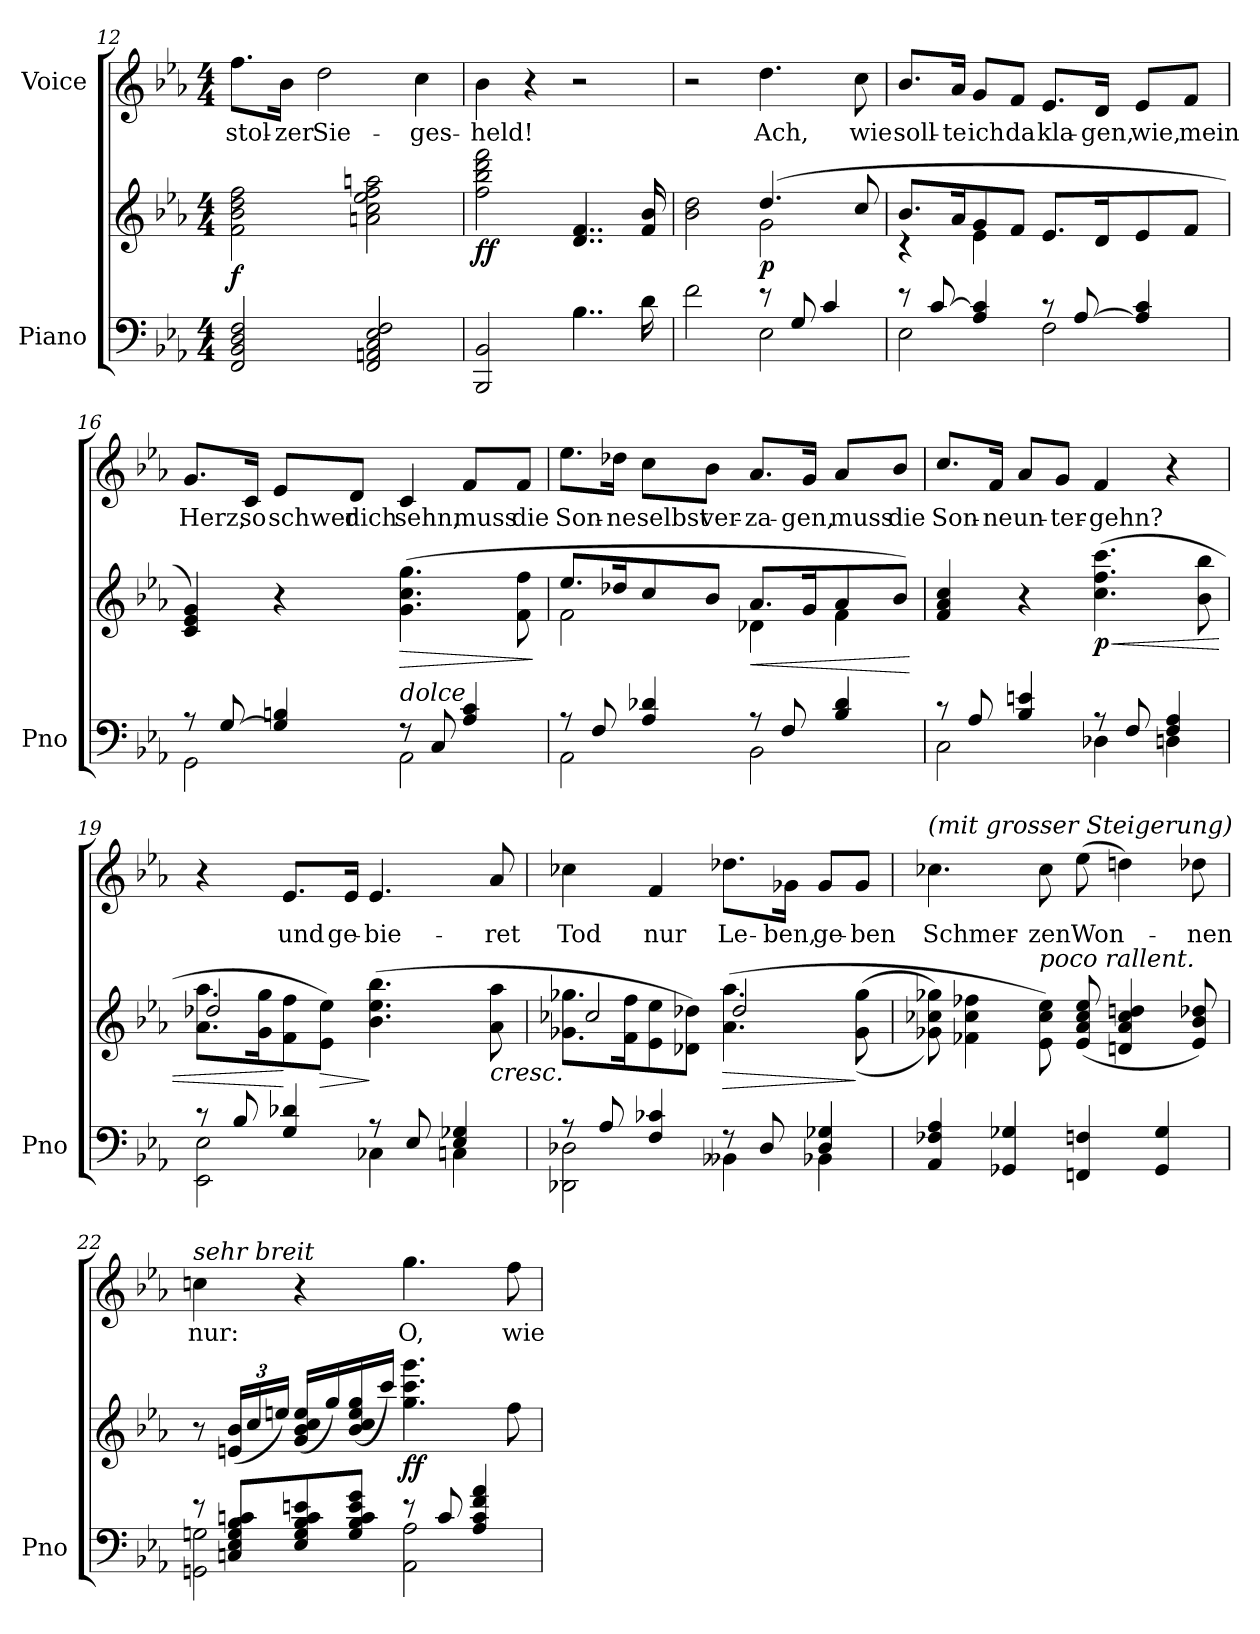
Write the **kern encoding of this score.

**kern	**kern	**dynam	**kern	**text
*part2	*part2	*part2	*part1	*part1
*staff3	*staff2	*staff2/3	*staff1	*staff1
*I"Piano	*	*	*I"Voice	*
*I'Pno	*	*	*	*
*clefF4	*clefG2	*	*clefG2	*
*k[b-e-a-]	*k[b-e-a-]	*	*k[b-e-a-]	*
*M4/4	*M4/4	*	*M4/4	*
=12	=12	=12	=12	=12
!	!	!LO:DY:b	!	!
2FF/ 2BB-/ 2D/ 2F/	2f\ 2b-\ 2dd\ 2ff\	f	8.ff\L	stol-
.	.	.	16b-\Jk	-zer
.	.	.	2dd\	Sie-
2FF/ 2AAn/ 2C/ 2E-/ 2F/	2an\ 2cc\ 2ee-\ 2ff\ 2aan\	.	.	.
.	.	.	4cc\	-ges-
=13	=13	=13	=13	=13
!	!	!LO:DY:b	!	!
2BBB-/ 2BB-/	2ff\ 2bb-\ 2ddd\ 2fff\	ff	4b-\	-held!
.	.	.	4r	.
4..B-\	4..d/ 4..f/	.	2r	.
16d\	16f/ 16b-/	.	.	.
=14	=14	=14	=14	=14
*^	*^	*	*	*
2f\	2ryy	2b-\ 2dd\	2ryy	.	2r	.
!	!	!	!	!LO:DY:b	!	!
8r	2E-\	(4.dd/	2g\	p	4.dd\	Ach,
8G/	.	.	.	.	.	.
4c/	.	.	.	.	.	.
.	.	8cc/	.	.	8cc\	wie
=15	=15	=15	=15	=15	=15	=15
8r	2E-\	8.b-/L	4r	.	8.b-/L	soll-
[8c/	.	.	.	.	.	.
.	.	16a-/K	.	.	16a-/Jk	-te
4A-/ 4c/]	.	8g/	4e-\	.	8g/L	ich
.	.	8f/J	.	.	8f/J	da
8r	2F\	8.e-/L	2ryy	.	8.e-/L	kla-
[<8A-/	.	.	.	.	.	.
.	.	16d/K	.	.	16d/Jk	-gen,
4A-/] 4c/	.	8e-/	.	.	8e-/L	wie,
.	.	8f/J	.	.	8f/J	mein
*	*	*v	*v	*	*	*
=16	=16	=16	=16	=16	=16
8r	2GG\	4c/ 4e-/ 4g/)	.	8.g/L	Herz,
[<8G/	.	.	.	.	.
.	.	.	.	16c/Jk	so
4G/] 4Bn/	.	4r	.	8e-/L	schwer
.	.	.	.	8d/J	dich
!LO:TX:i:t=dolce	!	!	!	!	!
!	!	!	!LO:HP:b	!	!
8r	2AA-\	(4.g\ 4.cc\ 4.gg\	>	4c/	sehn,
8C/	.	.	.	.	.
4A-/ 4c/	.	.	.	8f/L	muss
.	.	8f\ 8ff\	.	8f/J	die
*v	*v	*	*	*	*
.	.	]	.	.
=17	=17	=17	=17	=17
*^	*^	*	*	*
8r	2AA-\	8.ee-/L	2f\	.	8.ee-\L	Son-
8F/	.	.	.	.	.	.
.	.	16dd-X/K	.	.	16dd-X\Jk	-ne
4A-/ 4d-X/	.	8cc/	.	.	8cc\L	selbst
.	.	8b-/J	.	.	8b-\J	ver-
!	!	!	!	!LO:HP:b	!	!
8r	2BB-\	8.a-/L	4d-X\	<	8.a-/L	-za-
8F/	.	.	.	.	.	.
.	.	16g/K	.	.	16g/Jk	-gen,
4B-/ 4d-/	.	8a-/	4f\	.	8a-/L	muss
.	.	8b-/J)	.	.	8b-/J	die
*v	*v	*	*	*	*	*
*	*v	*v	*	*	*
.	.	[	.	.
=18	=18	=18	=18	=18
*^	*	*	*	*
8r	2C\	4f/ 4a-/ 4cc/	.	8.cc/L	Son-
8A-/	.	.	.	.	.
.	.	.	.	16f/Jk	-ne
4B-/ 4en/	.	4r	.	8a-/L	un-
.	.	.	.	8g/J	-ter-
!	!	!	!LO:HP:b	!	!
!	!	!	!LO:DY:n=1:b	!	!
8r	4D-X\	(4.cc\ 4.ff\ 4.ccc\	< p	4f/	-gehn?
8F/	.	.	.	.	.
4F/ 4A-/	4Dn\	.	.	4r	.
.	.	8b-\ 8bb-\	.	.	.
=19	=19	=19	=19	=19	=19
*	*	*^	*	*	*
8r	2EE-\ 2E-\	8.a-\ 8.aa-\L	2dd-X/	.	4r	.
8B-/	.	.	.	.	.	.
.	.	16g\ 16gg\K	.	.	.	.
4G/ 4d-X/	.	8f\ 8ff\	.	[	8.e-/L	und
!	!	!	!	!LO:HP:b	!	!
.	.	8e-\ 8ee-\J)	.	>	.	.
.	.	.	.	.	16e-/Jk	ge-
8r	4C-X\	(>4.b-\ 4.ee-\ 4.bb-\	2ryy	]	4.e-/	-bie-
8E-/	.	.	.	.	.	.
4E-/ 4G-X/	4Cn\	.	.	.	.	.
!	!	!LO:TX:b:i:t=cresc.	!	!	!	!
.	.	8a-\ 8aa-\	.	.	8a-/	-ret
=20	=20	=20	=20	=20	=20	=20
8r	2DD-X\ 2D-X\	8.g-X\ 8.gg-X\L	2cc-X/	.	4cc-X\	Tod
8A-/	.	.	.	.	.	.
.	.	16f\ 16ff\K	.	.	.	.
4F/ 4c-X/	.	8e-\ 8ee-\	.	.	4f/	nur
.	.	8d-X\ 8dd-X\J)	.	.	.	.
!	!	!	!	!LO:HP:b	!	!
8r	4BB--X\	(>4.a-\ 4.aa-\	2dd-/	>	8.dd-X\L	Le-
8D-/	.	.	.	.	.	.
.	.	.	.	.	16g-X\Jk	-ben,
4D-/ 4G-X/	4BB-X\	.	.	.	8g-/L	ge-
.	.	(>(8g-\ 8gg-\	.	]	8g-/J	-ben
*v	*v	*	*	*	*	*
*	*v	*v	*	*	*
=21	=21	=21	=21	=21
!	!	!	!LO:TX:i:t=(mit grosser Steigerung)	!
4AA-/ 4F-X/ 4A-/	8g-X\ 8cc-X\ 8gg-X\))	.	4.cc-X\	Schmer-
.	4f-X\ 4cc-\ 4ff-X\	.	.	.
4GG-X/ 4G-X/	.	.	.	.
!	!LO:TX:i:t=poco rallent.	!	!	!
.	8e-\ 8cc-\ 8ee-\)	.	8cc-\	-zen
4FFn/ 4Fn/	(8e-/ 8a-/ 8cc-/ 8ee-/	.	(8ee-\	Won-
.	4dn/ 4a-/ 4cc-/ 4ddn/	.	4ddn\)	.
4GG-/ 4G-/	.	.	.	.
.	8e-/ 8b-/ 8dd-X/)	.	8dd-X\	-nen
=22	=22	=22	=22	=22
*^	*	*	*	*
!	!	!	!	!LO:TX:i:t=sehr breit	!
8r	2GGn\ 2Gn\	8r	.	4ccn\	nur:
*	*	*Xbrackettup	*	*	*
8Cn/ 8E-/ 8G/ 8B-/ 8cn/L	.	(24en/ 24b-/LL	.	.	.
.	.	24cc/	.	.	.
.	.	24een/JJ)	.	.	.
8E-/ 8G/ 8B-/ 8c/ 8en/	.	(16g/ 16b-/ 16cc/ 16ee/LL	.	4r	.
.	.	16gg/)	.	.	.
8G/ 8B-/ 8c/ 8e/ 8g/J	.	(16b-/ 16cc/ 16ee/ 16gg/	.	.	.
.	.	16ccc/JJ)	.	.	.
!	!	!	!LO:DY:b	!	!
8r	2AA-\ 2A-\	4.gg\ 4.ccc\ 4.ggg\	ff	4.gg\	O,
8c/	.	.	.	.	.
4A-/ 4c/ 4f/ 4a-/	.	.	.	.	.
.	.	8ff\	.	8ff\	wie
*v	*v	*	*	*	*
=	=	=	=	=
*-	*-	*-	*-	*-
